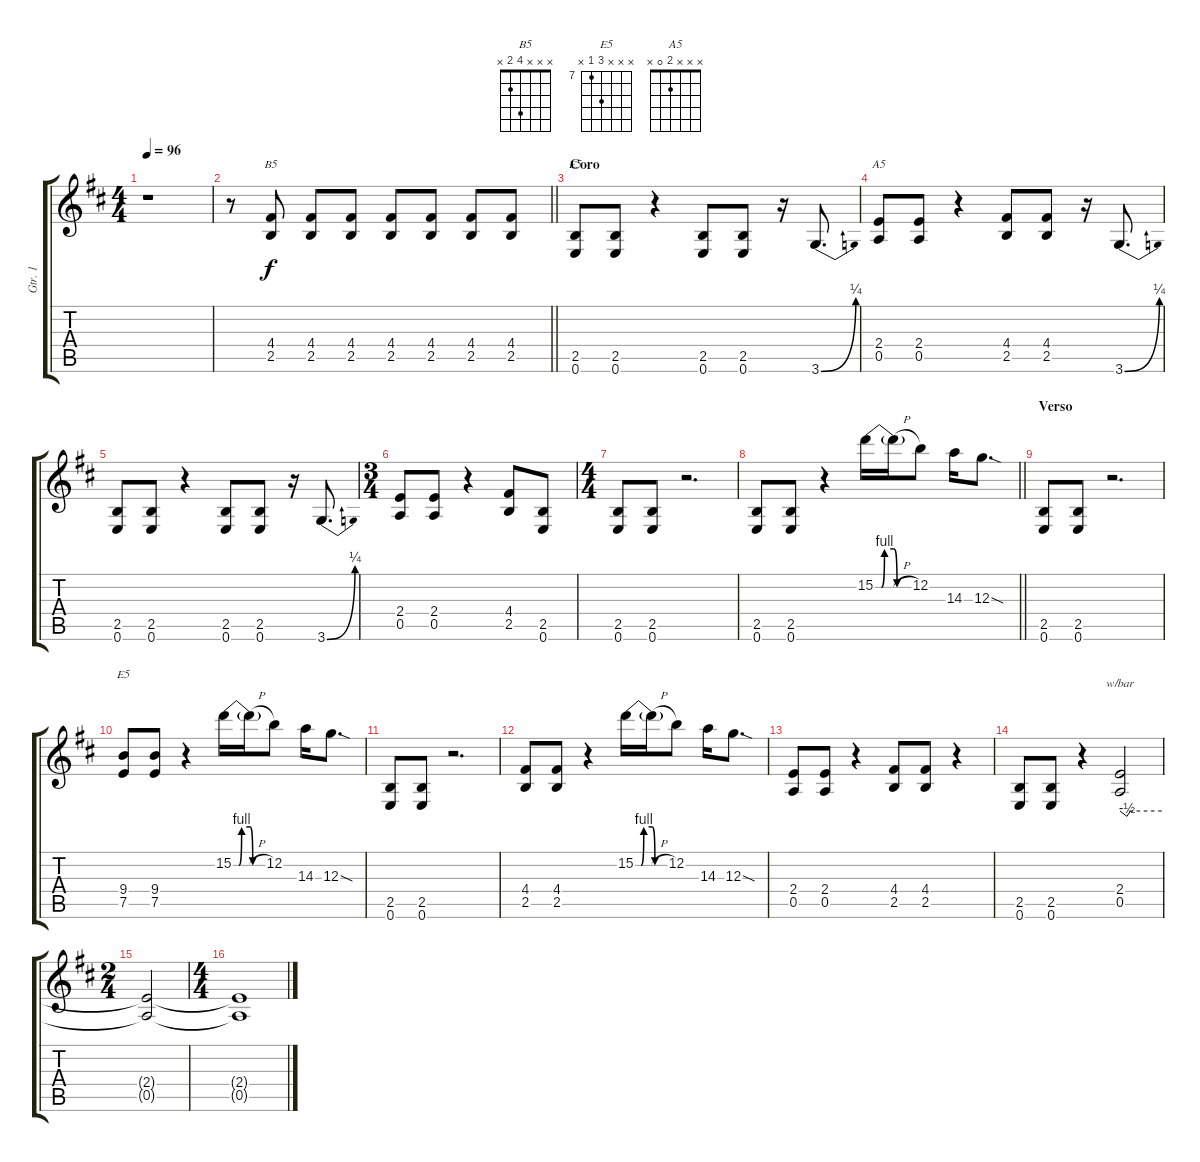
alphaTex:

\track ("Gtr. 1" "Gtr. 1") {instrument overdrivenguitar}
\staff {score tabs}
\tuning (E4 B3 G3 D3 A2 E2) {hide}
\chord ("B5" x x x 4 2 x)
\chord ("E5" x x x x 2 0)
\chord ("A5" x x x 2 0 x)
\chord ("E5" x x x 9 7 x) {firstfret 7}
\ts (4 4)
\tempo 96
\clef g2
\ks d
r.1{dy f} |
\barLineRight lightlight
r.8 (4.4 2.5).8{ch "B5"} (4.4 2.5).8 (4.4 2.5).8 (4.4 2.5).8 (4.4 2.5).8 (4.4 2.5).8 (4.4 2.5).8 |
\section ("" "Coro")
(2.5 0.6).8{ch "E5"} (2.5 0.6).8 r.4 (2.5 0.6).8 (2.5 0.6).8 r.16 3.6{be (bend 0 0 60 1)}.8{d} |
(2.4 0.5).8{ch "A5"} (2.4 0.5).8 r.4 (4.4 2.5).8 (4.4 2.5).8 r.16 3.6{be (bend 0 0 60 1)}.8{d} |
(2.5 0.6).8 (2.5 0.6).8 r.4 (2.5 0.6).8 (2.5 0.6).8 r.16 3.6{be (bend 0 0 60 1)}.8{d} |
\ts (3 4)
(2.4 0.5).8 (2.4 0.5).8 r.4 (4.4 2.5).8 (2.5 0.6).8 |
\ts (4 4)
(2.5 0.6).8 (2.5 0.6).8 r.2{d} |
\barLineRight lightlight
(2.5 0.6).8 (2.5 0.6).8 r.4 15.2{be (custom 0 0 10 0 15 4 30 4 35 0 60 0)}.16 15.2{h t}.16 12.2.8 14.3.16 12.3{sod}.8{d} |
\section ("" "Verso")
(2.5 0.6).8 (2.5 0.6).8 r.2{d} |
(9.4 7.5).8{ch "E5"} (9.4 7.5).8 r.4 15.2{be (custom 0 0 10 0 15 4 30 4 35 0 60 0)}.16 15.2{h t}.16 12.2.8 14.3.16 12.3{sod}.8{d} |
(2.5 0.6).8 (2.5 0.6).8 r.2{d} |
(4.4 2.5).8 (4.4 2.5).8 r.4 15.2{be (custom 0 0 10 0 15 4 30 4 35 0 60 0)}.16 15.2{h t}.16 12.2.8 14.3.16 12.3{sod}.8{d} |
(2.4 0.5).8 (2.4 0.5).8 r.4 (4.4 2.5).8 (4.4 2.5).8 r.4 |
(2.5 0.6).8 (2.5 0.6).8 r.4 (2.4 0.5).2{tbe (custom default 0 0 10 -2 15 0 60 0)} |
\ts (2 4)
(2.4{t} 0.5{t}).2 |
\ts (4 4)
(2.4{t} 0.5{t}).1
